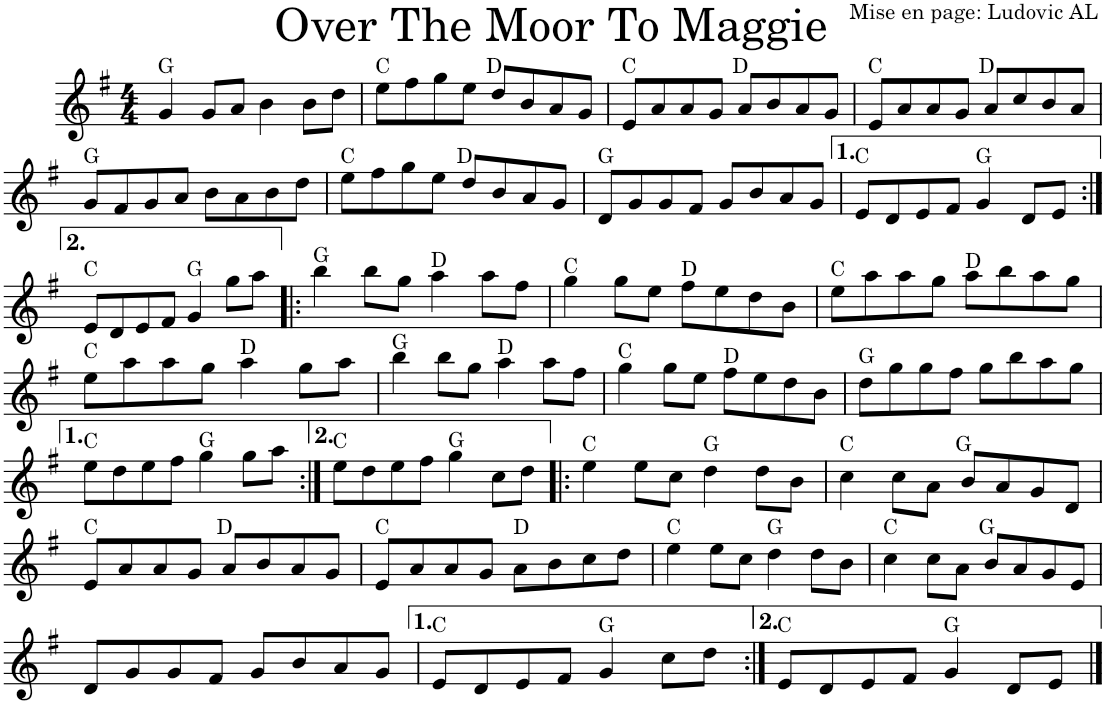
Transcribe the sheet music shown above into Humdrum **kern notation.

**kern	**harte
*part1	*part1
*staff1	*
*I"Voice	*
*I'V	*
*clefG2	*
*k[f#]	*
*M4/4	*
=1	=1
4g/	G:maj
8g/L	.
8a/J	.
4b\	.
8b\L	.
8dd\J	.
=2	=2
8ee\L	C:maj
8ff#\	.
8gg\	.
8ee\J	.
8dd/L	D:maj
8b/	.
8a/	.
8g/J	.
=3	=3
8e/L	C:maj
8a/	.
8a/	.
8g/J	.
8a/L	D:maj
8b/	.
8a/	.
8g/J	.
=4	=4
8e/L	C:maj
8a/	.
8a/	.
8g/J	.
8a/L	D:maj
8cc/	.
8b/	.
8a/J	.
!!LO:LB:g=z
=5	=5
8g/L	G:maj
8f#/	.
8g/	.
8a/J	.
8b\L	.
8a\	.
8b\	.
8dd\J	.
=6	=6
8ee\L	C:maj
8ff#\	.
8gg\	.
8ee\J	.
8dd/L	D:maj
8b/	.
8a/	.
8g/J	.
=7	=7
8d/L	G:maj
8g/	.
8g/	.
8f#/J	.
8g/L	.
8b/	.
8a/	.
8g/J	.
=8	=8
8e/L	C:maj
8d/	.
8e/	.
8f#/J	.
4g/	G:maj
8d/L	.
8e/J	.
!!LO:LB:g=z
=9:|!	=9:|!
8e/L	C:maj
8d/	.
8e/	.
8f#/J	.
4g/	G:maj
8gg\L	.
8aa\J	.
=10!|:	=10!|:
4bb\	G:maj
8bb\L	.
8gg\J	.
4aa\	D:maj
8aa\L	.
8ff#\J	.
=11	=11
4gg\	C:maj
8gg\L	.
8ee\J	.
8ff#\L	D:maj
8ee\	.
8dd\	.
8b\J	.
=12	=12
8ee\L	C:maj
8aa\	.
8aa\	.
8gg\J	.
8aa\L	D:maj
8bb\	.
8aa\	.
8gg\J	.
!!LO:LB:g=z
=13	=13
8ee\L	C:maj
8aa\	.
8aa\	.
8gg\J	.
4aa\	D:maj
8gg\L	.
8aa\J	.
=14	=14
4bb\	G:maj
8bb\L	.
8gg\J	.
4aa\	D:maj
8aa\L	.
8ff#\J	.
=15	=15
4gg\	C:maj
8gg\L	.
8ee\J	.
8ff#\L	D:maj
8ee\	.
8dd\	.
8b\J	.
=16	=16
8dd\L	G:maj
8gg\	.
8gg\	.
8ff#\J	.
8gg\L	.
8bb\	.
8aa\	.
8gg\J	.
!!LO:LB:g=z
=17	=17
8ee\L	C:maj
8dd\	.
8ee\	.
8ff#\J	.
4gg\	G:maj
8gg\L	.
8aa\J	.
=18:|!	=18:|!
8ee\L	C:maj
8dd\	.
8ee\	.
8ff#\J	.
4gg\	G:maj
8cc\L	.
8dd\J	.
=19!|:	=19!|:
4ee\	C:maj
8ee\L	.
8cc\J	.
4dd\	G:maj
8dd\L	.
8b\J	.
=20	=20
4cc\	C:maj
8cc\L	.
8a\J	.
8b/L	G:maj
8a/	.
8g/	.
8d/J	.
!!LO:LB:g=z
=21	=21
8e/L	C:maj
8a/	.
8a/	.
8g/J	.
8a/L	D:maj
8b/	.
8a/	.
8g/J	.
=22	=22
8e/L	C:maj
8a/	.
8a/	.
8g/J	.
8a\L	D:maj
8b\	.
8cc\	.
8dd\J	.
=23	=23
4ee\	C:maj
8ee\L	.
8cc\J	.
4dd\	G:maj
8dd\L	.
8b\J	.
=24	=24
4cc\	C:maj
8cc\L	.
8a\J	.
8b/L	G:maj
8a/	.
8g/	.
8e/J	.
!!LO:LB:g=z
=25	=25
8d/L	.
8g/	.
8g/	.
8f#/J	.
8g/L	.
8b/	.
8a/	.
8g/J	.
=26	=26
8e/L	C:maj
8d/	.
8e/	.
8f#/J	.
4g/	G:maj
8cc\L	.
8dd\J	.
=27:|!	=27:|!
8e/L	C:maj
8d/	.
8e/	.
8f#/J	.
4g/	G:maj
8d/L	.
8e/J	.
==	==
*-	*-
